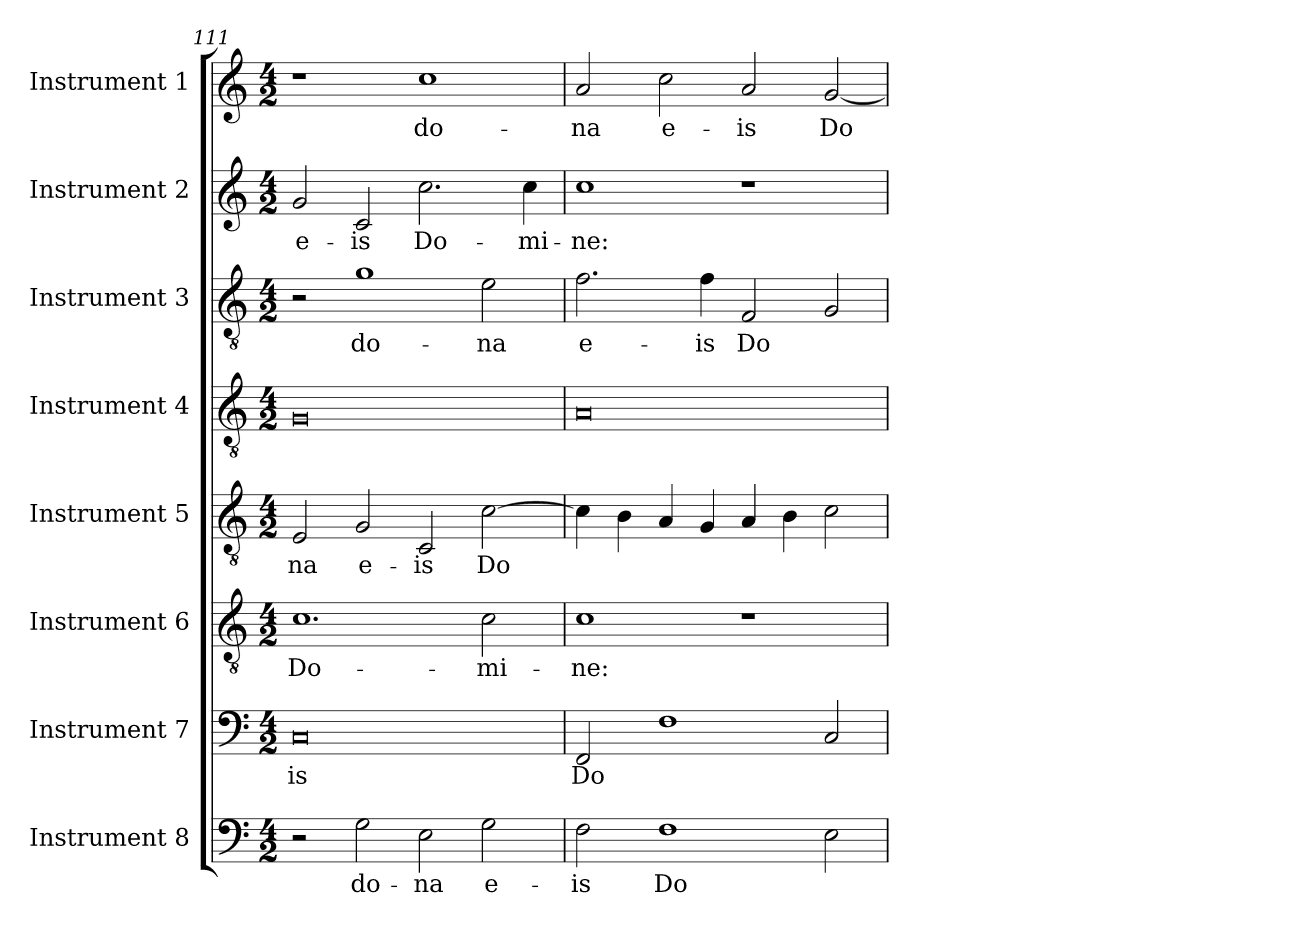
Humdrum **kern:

**kern	**text	**kern	**text	**kern	**text	**kern	**text	**kern	**text	**kern	**text	**kern	**text	**kern	**text
*part8	*part8	*part7	*part7	*part6	*part6	*part5	*part5	*part4	*part4	*part3	*part3	*part2	*part2	*part1	*part1
*staff8	*staff8	*staff7	*staff7	*staff6	*staff6	*staff5	*staff5	*staff4	*staff4	*staff3	*staff3	*staff2	*staff2	*staff1	*staff1
*I"Instrument 8	*	*I"Instrument 7	*	*I"Instrument 6	*	*I"Instrument 5	*	*I"Instrument 4	*	*I"Instrument 3	*	*I"Instrument 2	*	*I"Instrument 1	*
!!LO:PB:g=z
*clefF4	*	*clefF4	*	*clefGv2	*	*clefGv2	*	*clefGv2	*	*clefGv2	*	*clefG2	*	*clefG2	*
*k[]	*	*k[]	*	*k[]	*	*k[]	*	*k[]	*	*k[]	*	*k[]	*	*k[]	*
*C:	*	*C:	*	*C:	*	*C:	*	*C:	*	*C:	*	*C:	*	*C:	*
*M4/2	*	*M4/2	*	*M4/2	*	*M4/2	*	*M4/2	*	*M4/2	*	*M4/2	*	*M4/2	*
=111	=111	=111	=111	=111	=111	=111	=111	=111	=111	=111	=111	=111	=111	=111	=111
!	!	!	!LO:LY:b:cj	!	!LO:LY:b:cj	!	!LO:LY:b:cj	!	!LO:LY:b:cj	!	!	!	!LO:LY:b:cj	!	!
2r	.	0C	-is	1.c	Do-	2E/	-na	0G	--	2r	.	2g/	e-	1r	.
!	!LO:LY:b:cj	!	!	!	!	!	!LO:LY:b:cj	!	!	!	!LO:LY:b:cj	!	!LO:LY:b:cj	!	!
2G\	do-	.	.	.	.	2G/	e-	.	.	1g	do-	2c/	-is	.	.
!	!LO:LY:b:cj	!	!	!	!	!	!LO:LY:b:cj	!	!	!	!	!	!LO:LY:b:cj	!	!LO:LY:b:cj
2E\	-na	.	.	.	.	2C/	-is	.	.	.	.	2.cc\	Do-	1cc	do-
!	!LO:LY:b:cj	!	!	!	!LO:LY:b:cj	!	!LO:LY:b:cj	!	!	!	!LO:LY:b:cj	!	!	!	!
2G\	e-	.	.	2c\	-mi-	[>2c\	Do-	.	.	2e\	-na	.	.	.	.
!	!	!	!	!	!	!	!	!	!	!	!	!	!LO:LY:b:cj	!	!
.	.	.	.	.	.	.	.	.	.	.	.	4cc\	-mi-	.	.
=112	=112	=112	=112	=112	=112	=112	=112	=112	=112	=112	=112	=112	=112	=112	=112
!	!LO:LY:b:cj	!	!LO:LY:b:cj	!	!LO:LY:b:cj	!	!LO:LY:b:cj	!	!LO:LY:b:cj	!	!LO:LY:b:cj	!	!LO:LY:b:cj	!	!LO:LY:b:cj
2F\	-is	2FF/	Do-	1c	-ne:	4c\]	--	0A	--	2.f\	e-	1cc	-ne:	2a/	-na
!	!	!	!	!	!	!	!LO:LY:b:cj	!	!	!	!	!	!	!	!
.	.	.	.	.	.	4B\	--	.	.	.	.	.	.	.	.
!	!LO:LY:b:cj	!	!LO:LY:b:cj	!	!	!	!LO:LY:b:cj	!	!	!	!	!	!	!	!LO:LY:b:cj
1F	Do-	1F	--	.	.	4A/	--	.	.	.	.	.	.	2cc\	e-
!	!	!	!	!	!	!	!LO:LY:b:cj	!	!	!	!LO:LY:b:cj	!	!	!	!
.	.	.	.	.	.	4G/	--	.	.	4f\	-is	.	.	.	.
!	!	!	!	!	!	!	!LO:LY:b:cj	!	!	!	!LO:LY:b:cj	!	!	!	!LO:LY:b:cj
.	.	.	.	1r	.	4A/	--	.	.	2F/	Do-	1r	.	2a/	-is
!	!	!	!	!	!	!	!LO:LY:b:cj	!	!	!	!	!	!	!	!
.	.	.	.	.	.	4B\	--	.	.	.	.	.	.	.	.
!	!LO:LY:b:cj	!	!LO:LY:b:cj	!	!	!	!LO:LY:b:cj	!	!	!	!LO:LY:b:cj	!	!	!	!LO:LY:b:cj
2E\	--	2C/	--	.	.	2c\	--	.	.	2G/	--	.	.	[<2g/	Do-
=	=	=	=	=	=	=	=	=	=	=	=	=	=	=	=
*-	*-	*-	*-	*-	*-	*-	*-	*-	*-	*-	*-	*-	*-	*-	*-
